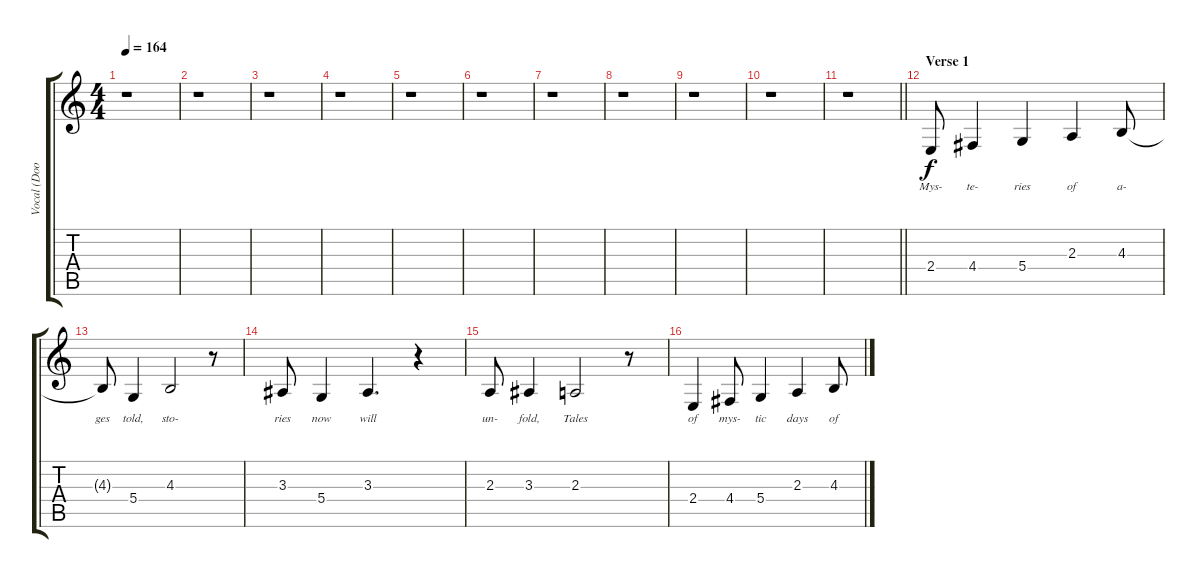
\track ("Vocal (Doogie White)" "Vocal (Doo") {instrument flute}
\staff {score tabs}
\tuning (E4 B3 G3 D3 A2 E2) {hide}
\ts (4 4)
\tempo 164
\clef g2
\ks c
r.1{dy f instrument flute} |
r.1 |
r.1 |
r.1 |
r.1 |
r.1 |
r.1 |
r.1 |
r.1 |
r.1 |
\barLineRight lightlight
r.1 |
\section ("" "Verse 1")
2.4.8{lyrics (0 "Mys-") lyrics (1 "") lyrics (2 "") lyrics (3 "") lyrics (4 "")} 4.4.4{lyrics (0 "te-") lyrics (1 "") lyrics (2 "") lyrics (3 "") lyrics (4 "")} 5.4.4{lyrics (0 "ries") lyrics (1 "") lyrics (2 "") lyrics (3 "") lyrics (4 "")} 2.3.4{lyrics (0 "of") lyrics (1 "") lyrics (2 "") lyrics (3 "") lyrics (4 "")} 4.3.8{lyrics (0 "a-") lyrics (1 "") lyrics (2 "") lyrics (3 "") lyrics (4 "")} |
4.3{t}.8{lyrics (0 "ges") lyrics (1 "") lyrics (2 "") lyrics (3 "") lyrics (4 "")} 5.4.4{lyrics (0 "told,") lyrics (1 "") lyrics (2 "") lyrics (3 "") lyrics (4 "")} 4.3.2{lyrics (0 "sto-") lyrics (1 "") lyrics (2 "") lyrics (3 "") lyrics (4 "")} r.8 |
3.3.8{lyrics (0 "ries") lyrics (1 "") lyrics (2 "") lyrics (3 "") lyrics (4 "")} 5.4.4{lyrics (0 "now") lyrics (1 "") lyrics (2 "") lyrics (3 "") lyrics (4 "")} 3.3.4{d lyrics (0 "will") lyrics (1 "") lyrics (2 "") lyrics (3 "") lyrics (4 "")} r.4 |
2.3.8{lyrics (0 "un-") lyrics (1 "") lyrics (2 "") lyrics (3 "") lyrics (4 "")} 3.3.4{lyrics (0 "fold,") lyrics (1 "") lyrics (2 "") lyrics (3 "") lyrics (4 "")} 2.3.2{lyrics (0 "Tales") lyrics (1 "") lyrics (2 "") lyrics (3 "") lyrics (4 "")} r.8 |
2.4.4{lyrics (0 "of") lyrics (1 "") lyrics (2 "") lyrics (3 "") lyrics (4 "")} 4.4.8{lyrics (0 "mys-") lyrics (1 "") lyrics (2 "") lyrics (3 "") lyrics (4 "")} 5.4.4{lyrics (0 "tic") lyrics (1 "") lyrics (2 "") lyrics (3 "") lyrics (4 "")} 2.3.4{lyrics (0 "days") lyrics (1 "") lyrics (2 "") lyrics (3 "") lyrics (4 "")} 4.3.8{lyrics (0 "of") lyrics (1 "") lyrics (2 "") lyrics (3 "") lyrics (4 "")}
